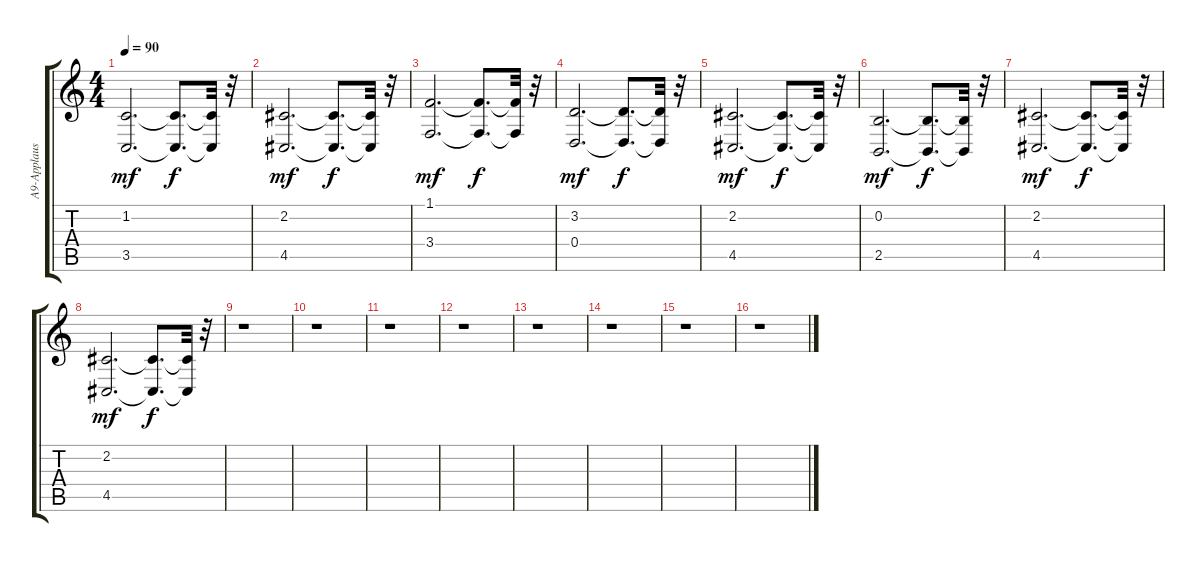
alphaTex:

\track ("A9-ApplauseWave" "A9-Applaus") {instrument stringensemble1}
\staff {score tabs}
\tuning (E4 B3 G3 D3 A2 E2) {hide}
\ts (4 4)
\tempo 90
\clef g2
\ks c
(1.2 3.5).2{d dy mf} (1.2{t} 3.5{t}).8{d dy f} (1.2{t} 3.5{t}).32 r.32 |
(2.2 4.5).2{d dy mf} (2.2{t} 4.5{t}).8{d dy f} (2.2{t} 4.5{t}).32 r.32 |
(1.1 3.4).2{d dy mf} (1.1{t} 3.4{t}).8{d dy f} (1.1{t} 3.4{t}).32 r.32 |
(3.2 0.4).2{d dy mf} (3.2{t} 0.4{t}).8{d dy f} (3.2{t} 0.4{t}).32 r.32 |
(2.2 4.5).2{d dy mf} (2.2{t} 4.5{t}).8{d dy f} (2.2{t} 4.5{t}).32 r.32 |
(0.2 2.5).2{d dy mf} (0.2{t} 2.5{t}).8{d dy f} (0.2{t} 2.5{t}).32 r.32 |
(2.2 4.5).2{d dy mf} (2.2{t} 4.5{t}).8{d dy f} (2.2{t} 4.5{t}).32 r.32 |
(2.2 4.5).2{d dy mf} (2.2{t} 4.5{t}).8{d dy f} (2.2{t} 4.5{t}).32 r.32 |
r.1 |
r.1 |
r.1 |
r.1 |
r.1 |
r.1 |
r.1 |
r.1
